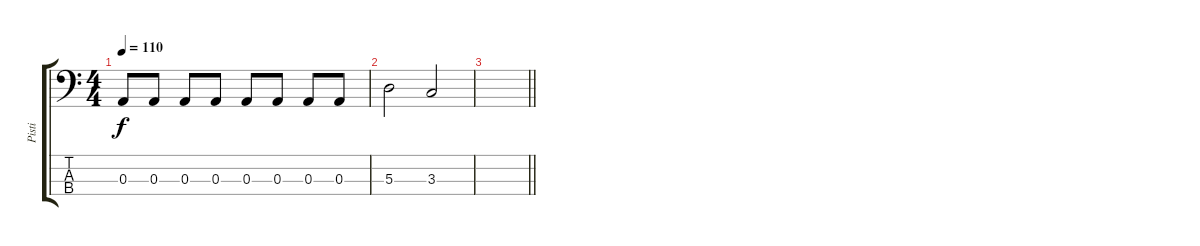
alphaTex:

\track ("Pisti" "Pisti") {instrument electricbassfinger}
\staff {score tabs}
\tuning (G2 D2 A1 E1) {hide}
\ts (4 4)
\tempo 110
\clef f4
\ks c
0.3.8{dy f} 0.3.8 0.3.8 0.3.8 0.3.8 0.3.8 0.3.8 0.3.8 |
5.3.2 3.3.2 |
\barLineRight lightlight
